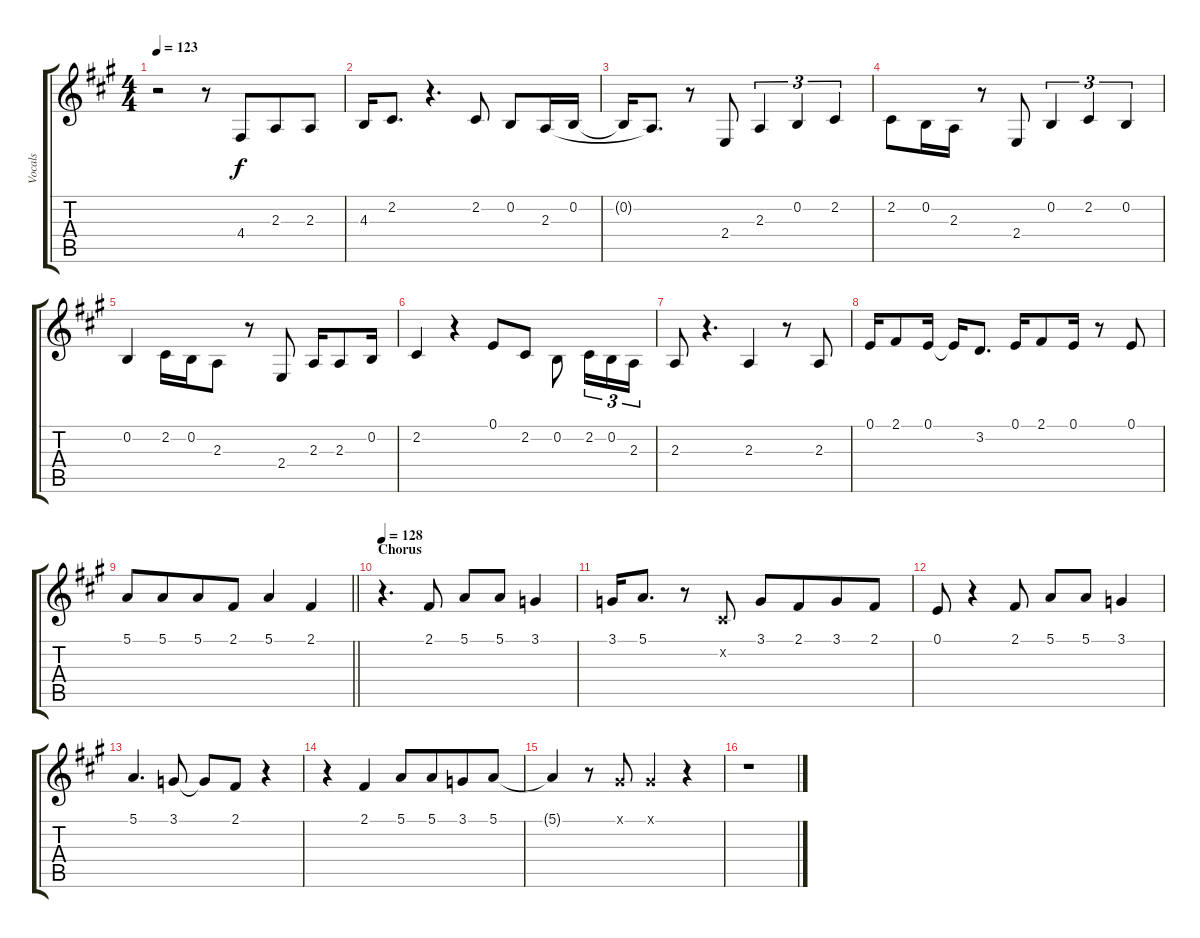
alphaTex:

\track ("Vocals" "Vocals") {instrument harmonica}
\staff {score tabs}
\tuning (E4 B3 G3 D3 A2 E2) {hide}
\ts (4 4)
\tempo 123
\clef g2
\ks a
r.2{dy f} r.8 4.4.8{beam merge} 2.3.8 2.3.8 |
4.3.16 2.2.8{d} r.4{d} 2.2.8 0.2.8 2.3.16 0.2.16 |
0.2{t}.16 2.3{t}.8{d} r.8 2.4.8 2.3.4{tu (3 2)} 0.2.4{tu (3 2)} 2.2.4{tu (3 2)} |
2.2.8{beam Down} 0.2.16{beam Down} 2.3.16{beam Down} r.8 2.4.8 0.2.4{tu (3 2)} 2.2.4{tu (3 2)} 0.2.4{tu (3 2)} |
0.2.4 2.2.16{beam Down} 0.2.16{beam Down} 2.3.8{beam Down} r.8 2.4.8 2.3.16 2.3.8 0.2.16 |
2.2.4 r.4 0.1.8 2.2.8 0.2.8{beam Down} 2.2.16{tu (3 2) beam Down} 0.2.16{tu (3 2) beam Down} 2.3.16{tu (3 2) beam Down} |
2.3.8 r.4{d} 2.3.4 r.8 2.3.8 |
0.1.16 2.1.8 0.1.16 0.1{t}.16 3.2.8{d} 0.1.16 2.1.8 0.1.16 r.8 0.1.8 |
\barLineRight lightlight
5.1.8 5.1.8{beam merge} 5.1.8 2.1.8 5.1.4 2.1.4 |
\section ("" "Chorus")
\tempo 128
r.4{d} 2.1.8 5.1.8 5.1.8 3.1.4 |
3.1.16 5.1.8{d} r.8 2.2{x}.8 3.1.8 2.1.8{beam merge} 3.1.8 2.1.8 |
0.1.8 r.4 2.1.8 5.1.8 5.1.8 3.1.4 |
5.1.4{d} 3.1.8 3.1{t}.8 2.1.8 r.4 |
r.4 2.1.4 5.1.8 5.1.8{beam merge} 3.1.8 5.1.8 |
5.1{t}.4 r.8 4.1{x}.8 4.1{x}.4 r.4 |
r.1
